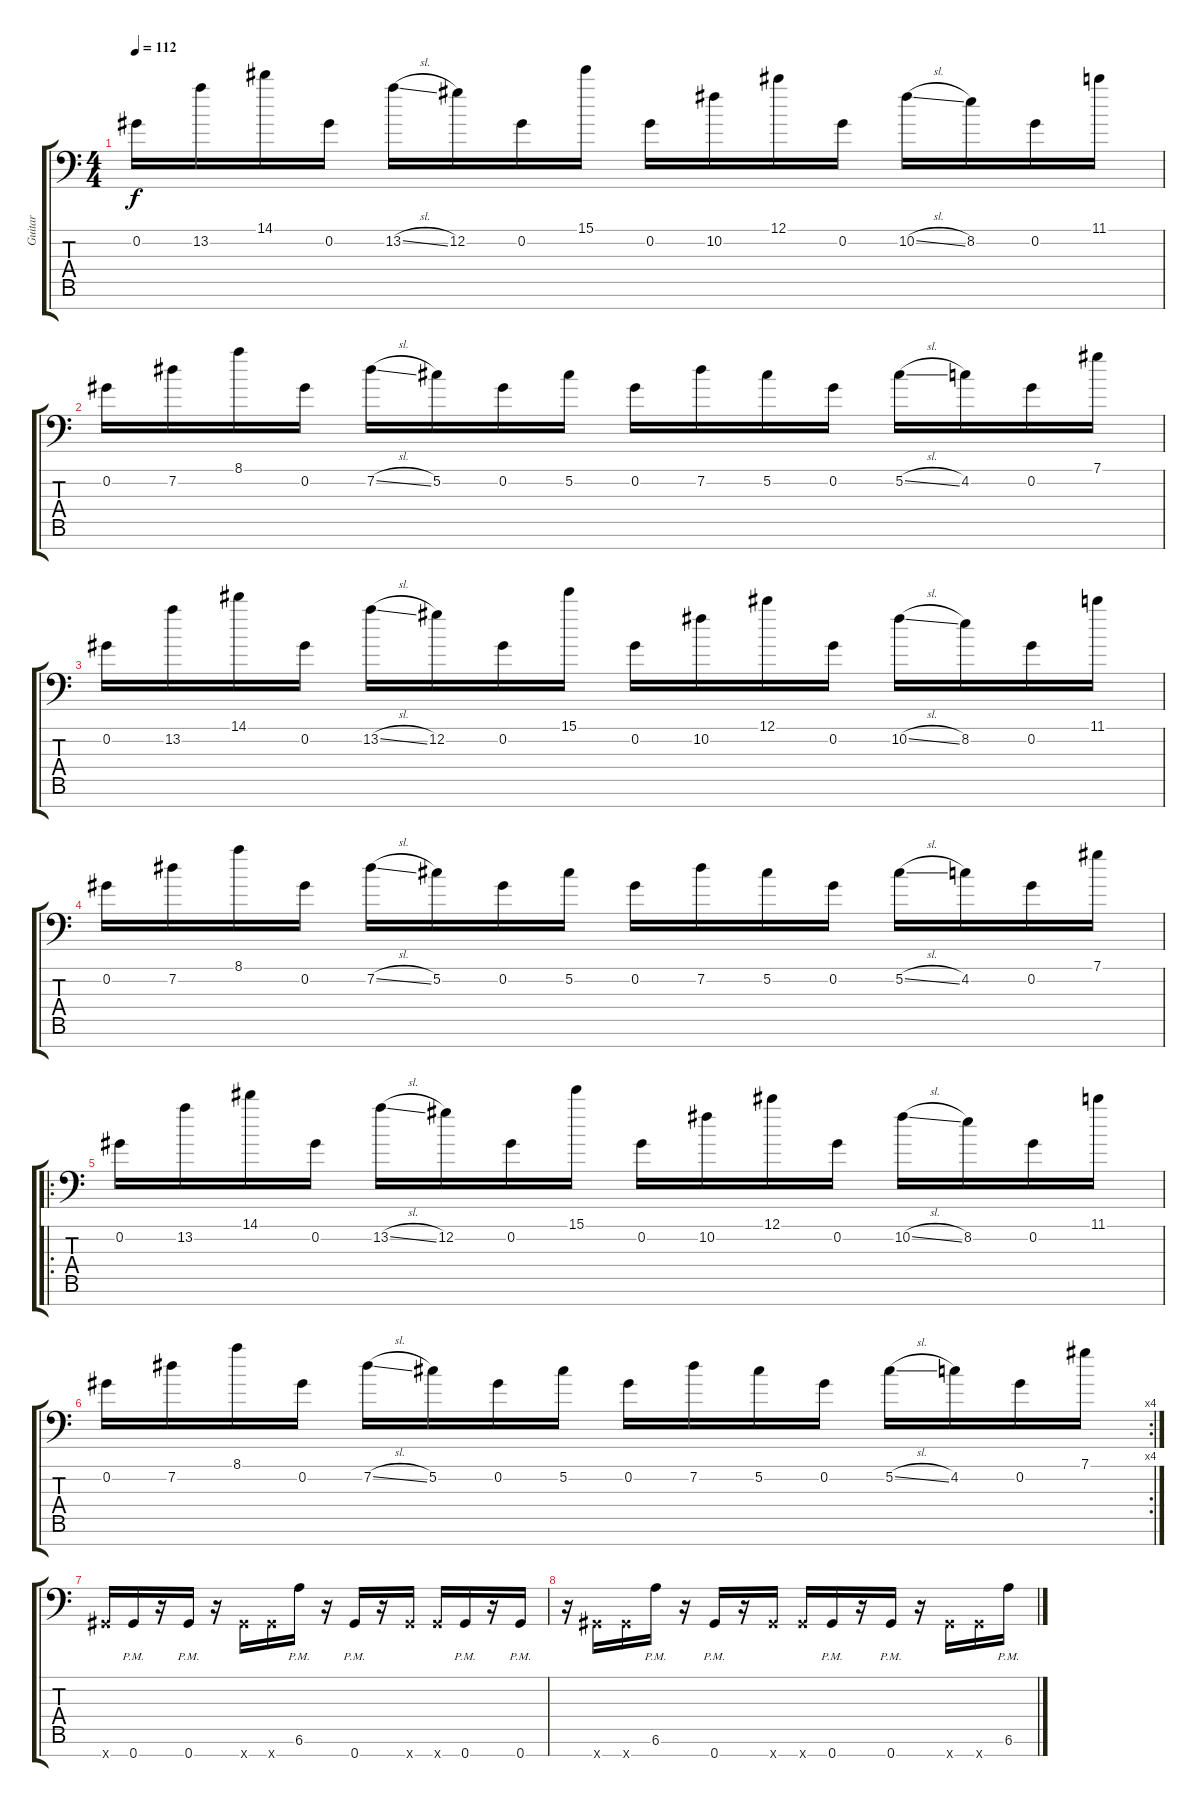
\track ("Guitar" "Guitar") {instrument distortionguitar}
\staff {score tabs}
\tuning (Db4 Ab3 Eb3 Db3 Ab2 Eb2 Ab1) {hide}
\ts (4 4)
\tempo 112
\clef f4
\ks c
0.2.16{dy f instrument distortionguitar} 13.2.16 14.1.16 0.2.16 13.2{sl}.16 12.2.16 0.2.16 15.1.16 0.2.16 10.2.16 12.1.16 0.2.16 10.2{sl}.16 8.2.16 0.2.16 11.1.16 |
0.2.16 7.2.16 8.1.16 0.2.16 7.2{sl}.16 5.2.16 0.2.16 5.2.16 0.2.16 7.2.16 5.2.16 0.2.16 5.2{sl}.16 4.2.16 0.2.16 7.1.16 |
0.2.16 13.2.16 14.1.16 0.2.16 13.2{sl}.16 12.2.16 0.2.16 15.1.16 0.2.16 10.2.16 12.1.16 0.2.16 10.2{sl}.16 8.2.16 0.2.16 11.1.16 |
0.2.16 7.2.16 8.1.16 0.2.16 7.2{sl}.16 5.2.16 0.2.16 5.2.16 0.2.16 7.2.16 5.2.16 0.2.16 5.2{sl}.16 4.2.16 0.2.16 7.1.16 |
\ro
0.2.16 13.2.16 14.1.16 0.2.16 13.2{sl}.16 12.2.16 0.2.16 15.1.16 0.2.16 10.2.16 12.1.16 0.2.16 10.2{sl}.16 8.2.16 0.2.16 11.1.16 |
\rc 4
0.2.16 7.2.16 8.1.16 0.2.16 7.2{sl}.16 5.2.16 0.2.16 5.2.16 0.2.16 7.2.16 5.2.16 0.2.16 5.2{sl}.16 4.2.16 0.2.16 7.1.16 |
0.7{x}.16 0.7{pm}.16 r.16 0.7{pm}.16 r.16 0.7{x}.16 0.7{x}.16 6.6{pm}.16 r.16 0.7{pm}.16 r.16 0.7{x}.16 0.7{x}.16 0.7{pm}.16 r.16 0.7{pm}.16 |
r.16 0.7{x}.16 0.7{x}.16 6.6{pm}.16 r.16 0.7{pm}.16 r.16 0.7{x}.16 0.7{x}.16 0.7{pm}.16 r.16 0.7{pm}.16 r.16 0.7{x}.16 0.7{x}.16 6.6{pm}.16
